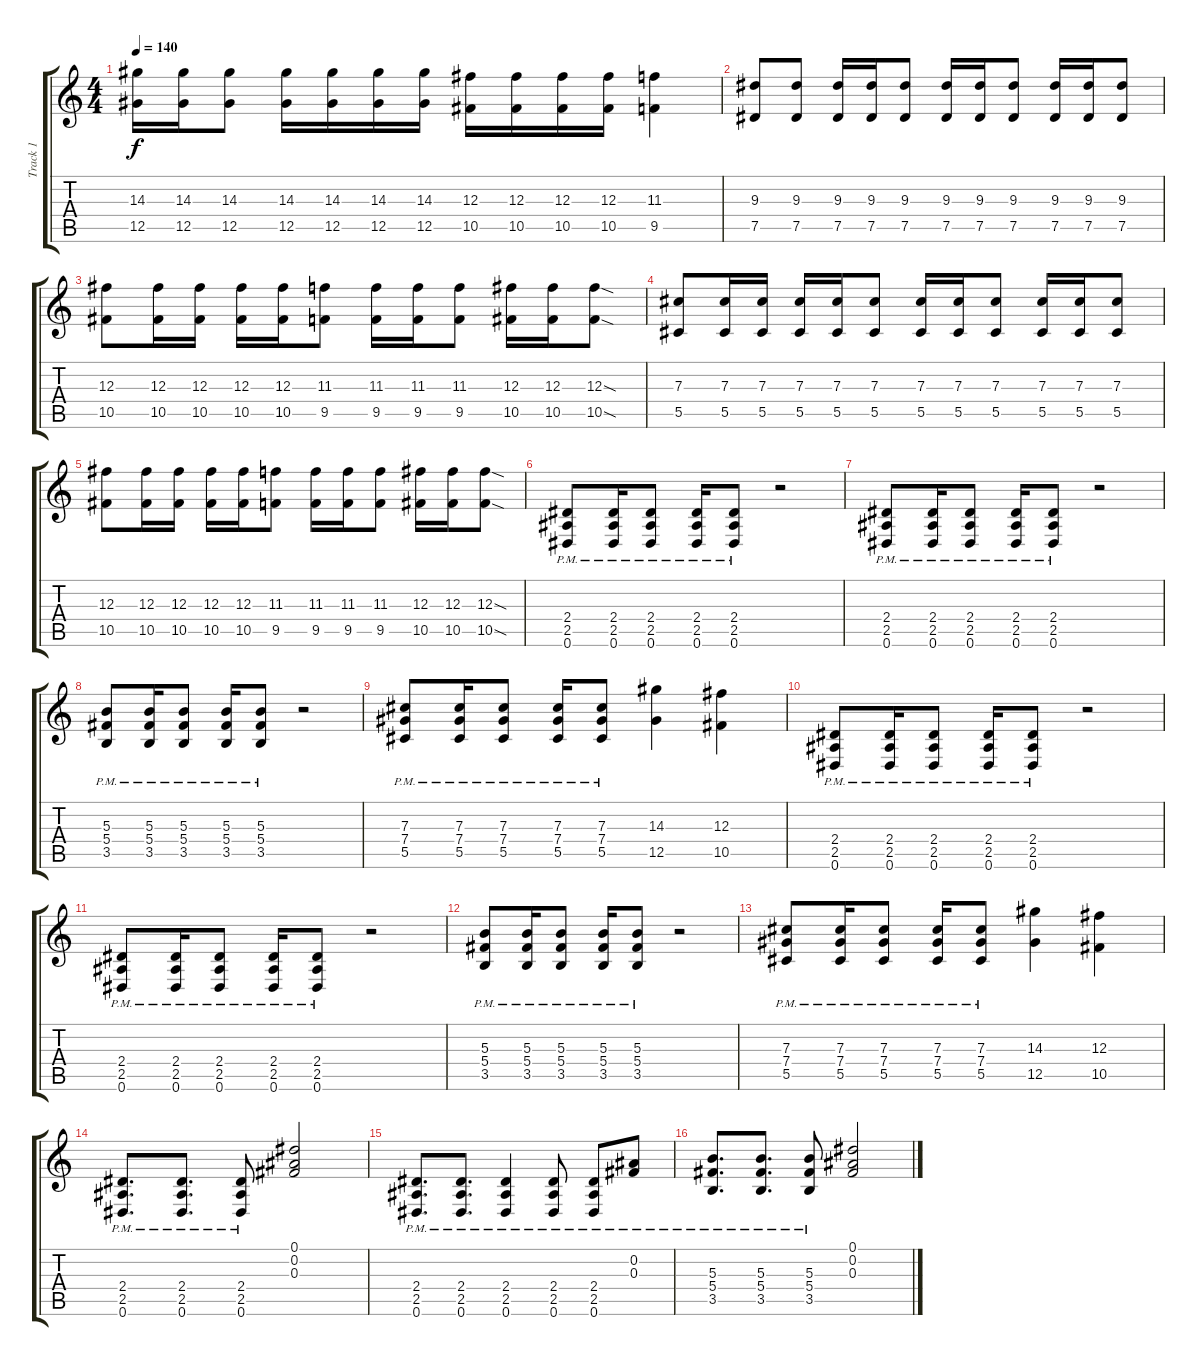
\track ("Track 1" "Track 1") {instrument overdrivenguitar}
\staff {score tabs}
\tuning (Eb4 Bb3 Gb3 Db3 Ab2 Eb2) {hide}
\ts (4 4)
\tempo 140
\clef g2
\ks c
(14.3 12.5).16{dy f} (14.3 12.5).16 (14.3 12.5).8 (14.3 12.5).16 (14.3 12.5).16 (14.3 12.5).16 (14.3 12.5).16 (12.3 10.5).16 (12.3 10.5).16 (12.3 10.5).16 (12.3 10.5).16 (11.3 9.5).4 |
(9.3 7.5).8 (9.3 7.5).8 (9.3 7.5).16 (9.3 7.5).16 (9.3 7.5).8 (9.3 7.5).16 (9.3 7.5).16 (9.3 7.5).8 (9.3 7.5).16 (9.3 7.5).16 (9.3 7.5).8 |
(12.3 10.5).8 (12.3 10.5).16 (12.3 10.5).16 (12.3 10.5).16 (12.3 10.5).16 (11.3 9.5).8 (11.3 9.5).16 (11.3 9.5).16 (11.3 9.5).8 (12.3 10.5).16 (12.3 10.5).16 (12.3{sod} 10.5{sod}).8 |
(7.3 5.5).8 (7.3 5.5).16 (7.3 5.5).16 (7.3 5.5).16 (7.3 5.5).16 (7.3 5.5).8 (7.3 5.5).16 (7.3 5.5).16 (7.3 5.5).8 (7.3 5.5).16 (7.3 5.5).16 (7.3 5.5).8 |
(12.3 10.5).8 (12.3 10.5).16 (12.3 10.5).16 (12.3 10.5).16 (12.3 10.5).16 (11.3 9.5).8 (11.3 9.5).16 (11.3 9.5).16 (11.3 9.5).8 (12.3 10.5).16 (12.3 10.5).16 (12.3{sod} 10.5{sod}).8 |
(2.4{pm} 2.5{pm} 0.6{pm}).8 (2.4{pm} 2.5{pm} 0.6{pm}).16 (2.4{pm} 2.5{pm} 0.6{pm}).8 (2.4{pm} 2.5{pm} 0.6{pm}).16 (2.4{pm} 2.5{pm} 0.6{pm}).8 r.2 |
(2.4{pm} 2.5{pm} 0.6{pm}).8 (2.4{pm} 2.5{pm} 0.6{pm}).16 (2.4{pm} 2.5{pm} 0.6{pm}).8 (2.4{pm} 2.5{pm} 0.6{pm}).16 (2.4{pm} 2.5{pm} 0.6{pm}).8 r.2 |
(5.3{pm} 5.4{pm} 3.5{pm}).8 (5.3{pm} 5.4{pm} 3.5{pm}).16 (5.3{pm} 5.4{pm} 3.5{pm}).8 (5.3{pm} 5.4{pm} 3.5{pm}).16 (5.3{pm} 5.4{pm} 3.5{pm}).8 r.2 |
(7.3{pm} 7.4{pm} 5.5{pm}).8 (7.3{pm} 7.4{pm} 5.5{pm}).16 (7.3{pm} 7.4{pm} 5.5{pm}).8 (7.3{pm} 7.4{pm} 5.5{pm}).16 (7.3{pm} 7.4{pm} 5.5{pm}).8 (14.3 12.5).4 (12.3 10.5).4 |
(2.4{pm} 2.5{pm} 0.6{pm}).8 (2.4{pm} 2.5{pm} 0.6{pm}).16 (2.4{pm} 2.5{pm} 0.6{pm}).8 (2.4{pm} 2.5{pm} 0.6{pm}).16 (2.4{pm} 2.5{pm} 0.6{pm}).8 r.2 |
(2.4{pm} 2.5{pm} 0.6{pm}).8 (2.4{pm} 2.5{pm} 0.6{pm}).16 (2.4{pm} 2.5{pm} 0.6{pm}).8 (2.4{pm} 2.5{pm} 0.6{pm}).16 (2.4{pm} 2.5{pm} 0.6{pm}).8 r.2 |
(5.3{pm} 5.4{pm} 3.5{pm}).8 (5.3{pm} 5.4{pm} 3.5{pm}).16 (5.3{pm} 5.4{pm} 3.5{pm}).8 (5.3{pm} 5.4{pm} 3.5{pm}).16 (5.3{pm} 5.4{pm} 3.5{pm}).8 r.2 |
(7.3{pm} 7.4{pm} 5.5{pm}).8 (7.3{pm} 7.4{pm} 5.5{pm}).16 (7.3{pm} 7.4{pm} 5.5{pm}).8 (7.3{pm} 7.4{pm} 5.5{pm}).16 (7.3{pm} 7.4{pm} 5.5{pm}).8 (14.3 12.5).4 (12.3 10.5).4 |
(2.4{pm} 2.5{pm} 0.6{pm}).8{d} (2.4{pm} 2.5{pm} 0.6{pm}).8{d} (2.4{pm} 2.5{pm} 0.6{pm}).8 (0.1 0.2 0.3).2 |
(2.4{pm} 2.5{pm} 0.6{pm}).8{d} (2.4{pm} 2.5{pm} 0.6{pm}).8{d} (2.4{pm} 2.5{pm} 0.6{pm}).4 (2.4{pm} 2.5{pm} 0.6{pm}).8 (2.4{pm} 2.5{pm} 0.6{pm}).8 (0.2{pm} 0.3{pm}).8 |
(5.3{pm} 5.4{pm} 3.5{pm}).8{d} (5.3{pm} 5.4{pm} 3.5{pm}).8{d} (5.3{pm} 5.4{pm} 3.5{pm}).8 (0.1 0.2 0.3).2
